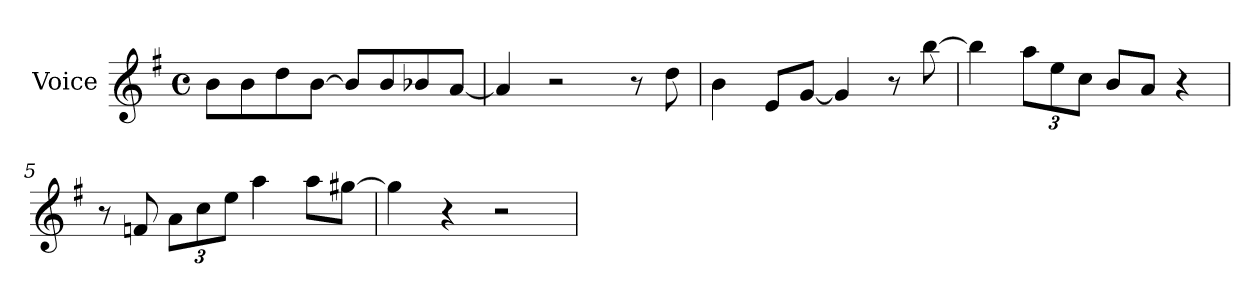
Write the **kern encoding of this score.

**kern
*part1
*staff1
*I"Voice
*I'Voice
*clefG2
*k[f#]
*M4/4
*met(c)
=1
8b\L
8b\
8dd\
[>8b\J
8b/L]
8b/
8b-X/
[<8a/J
=2
4a/]
2rcc
8r
8dd\
=3
4b\
8e/L
[<8g/J
4g/]
8r
[>8bb\
=4
4bb\]
12aa\L
12ee\
12cc\J
8b/L
8a/J
4r
=5
8r
8fn/
12a\L
12cc\
12ee\J
4aa\
8aa\L
[>8gg#X\J
=6
4gg#\]
4r
2rcc
=
*-
